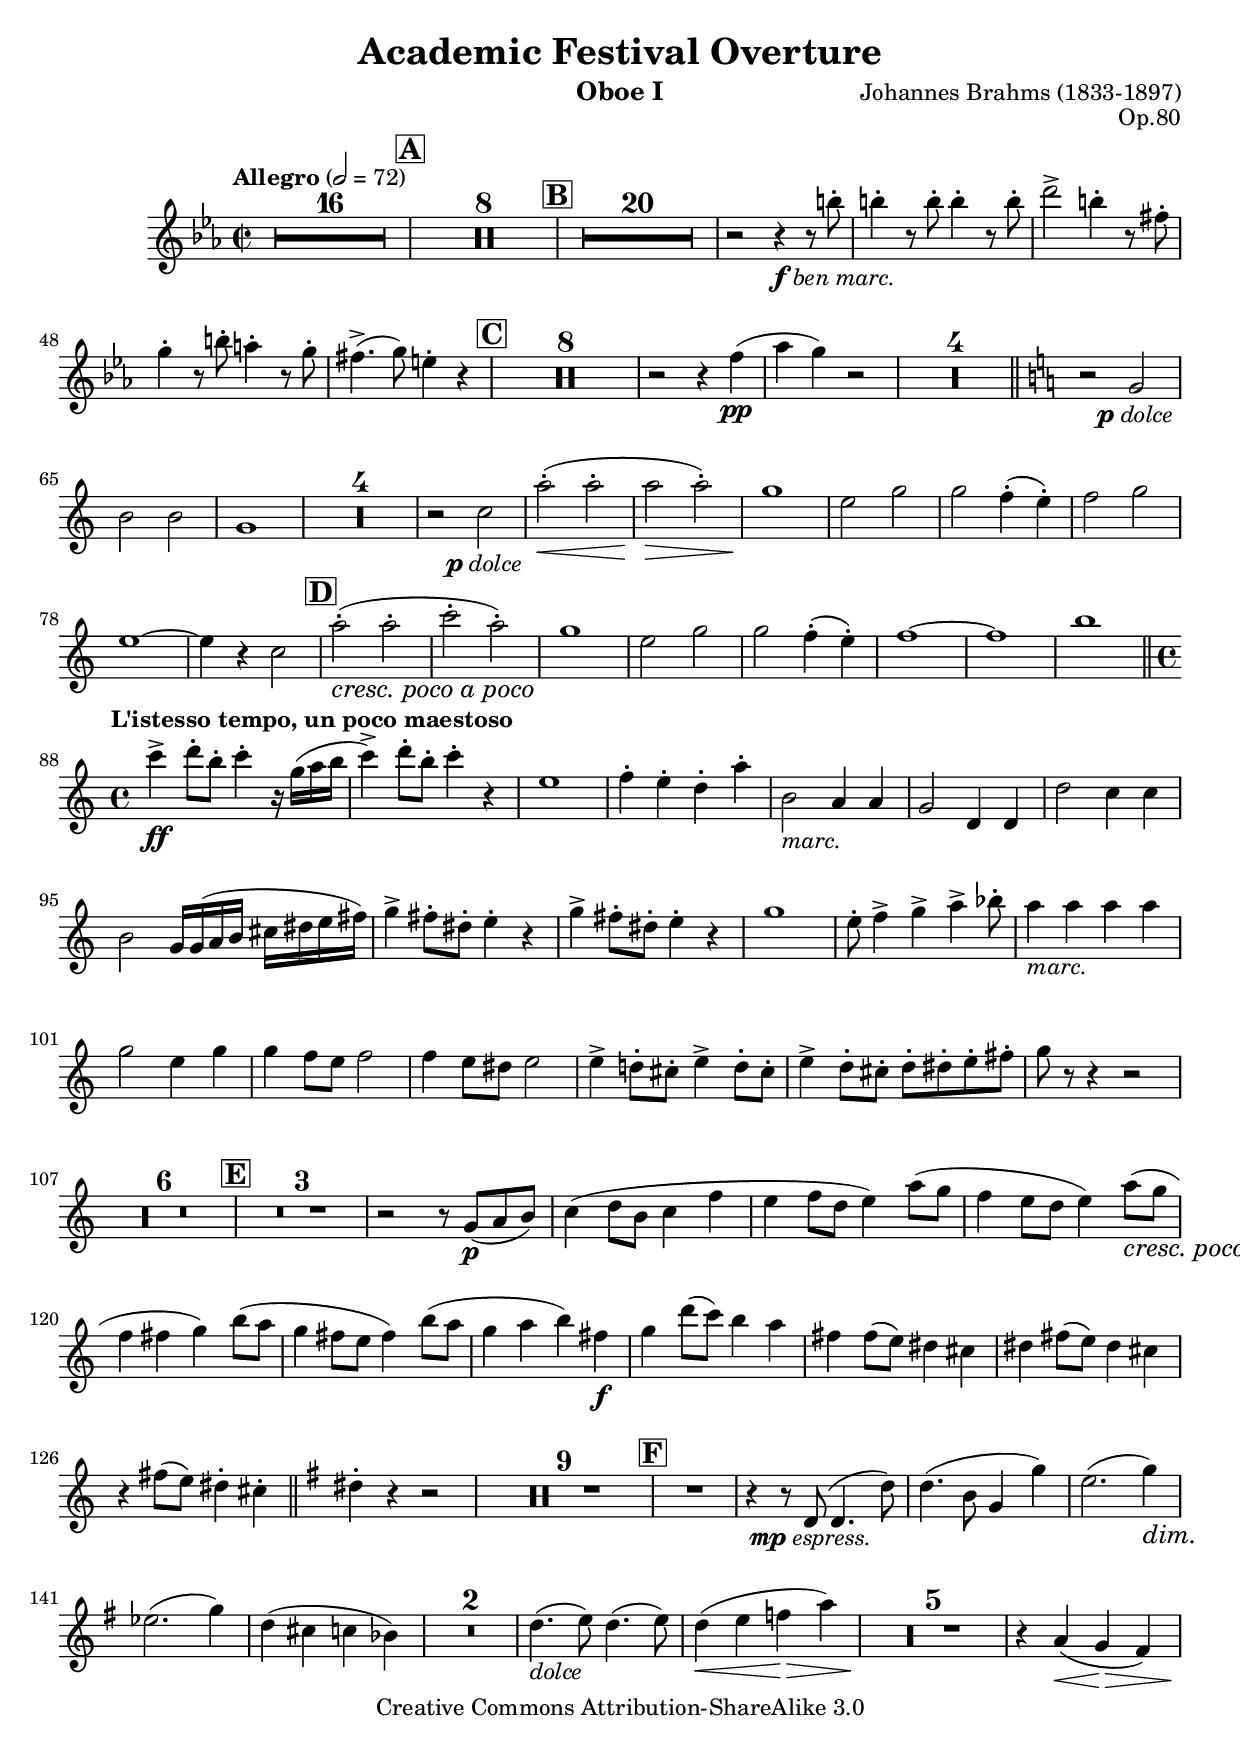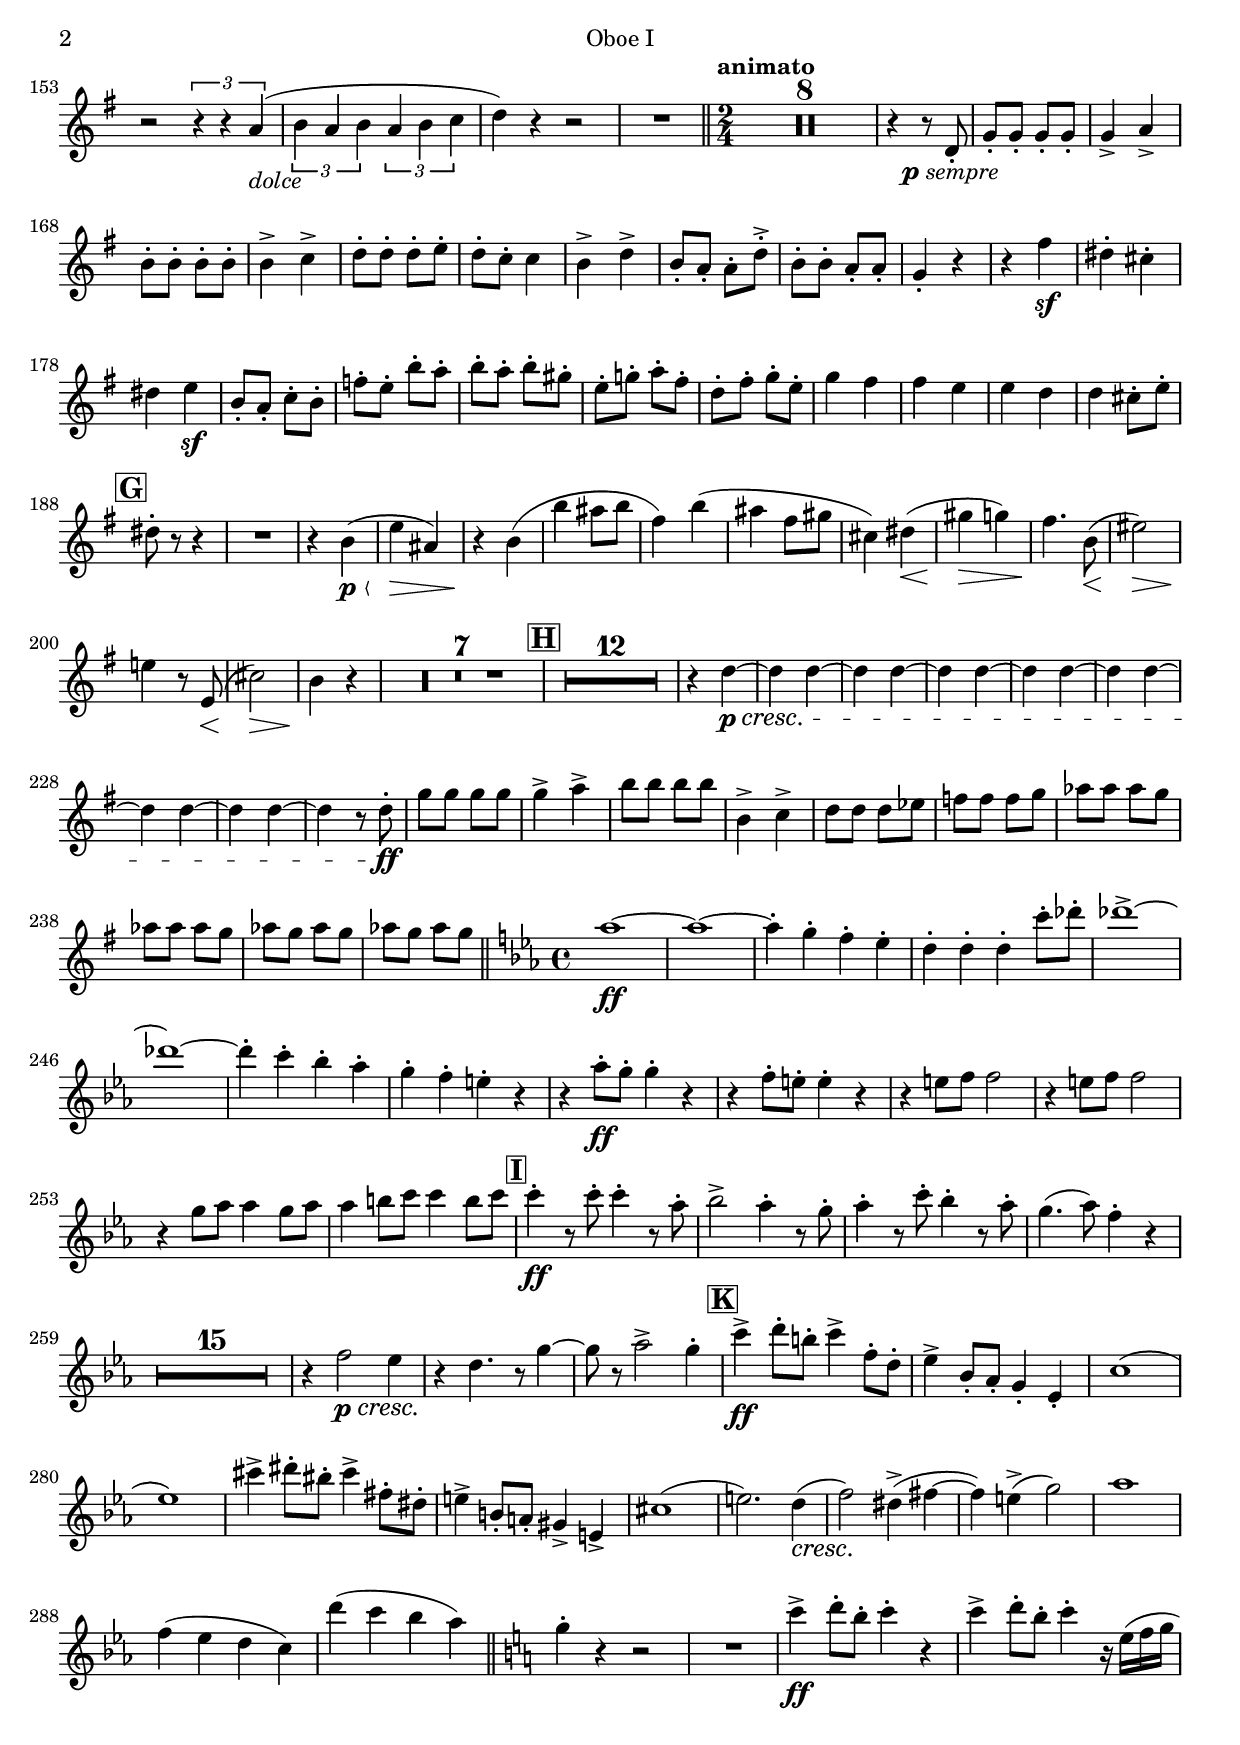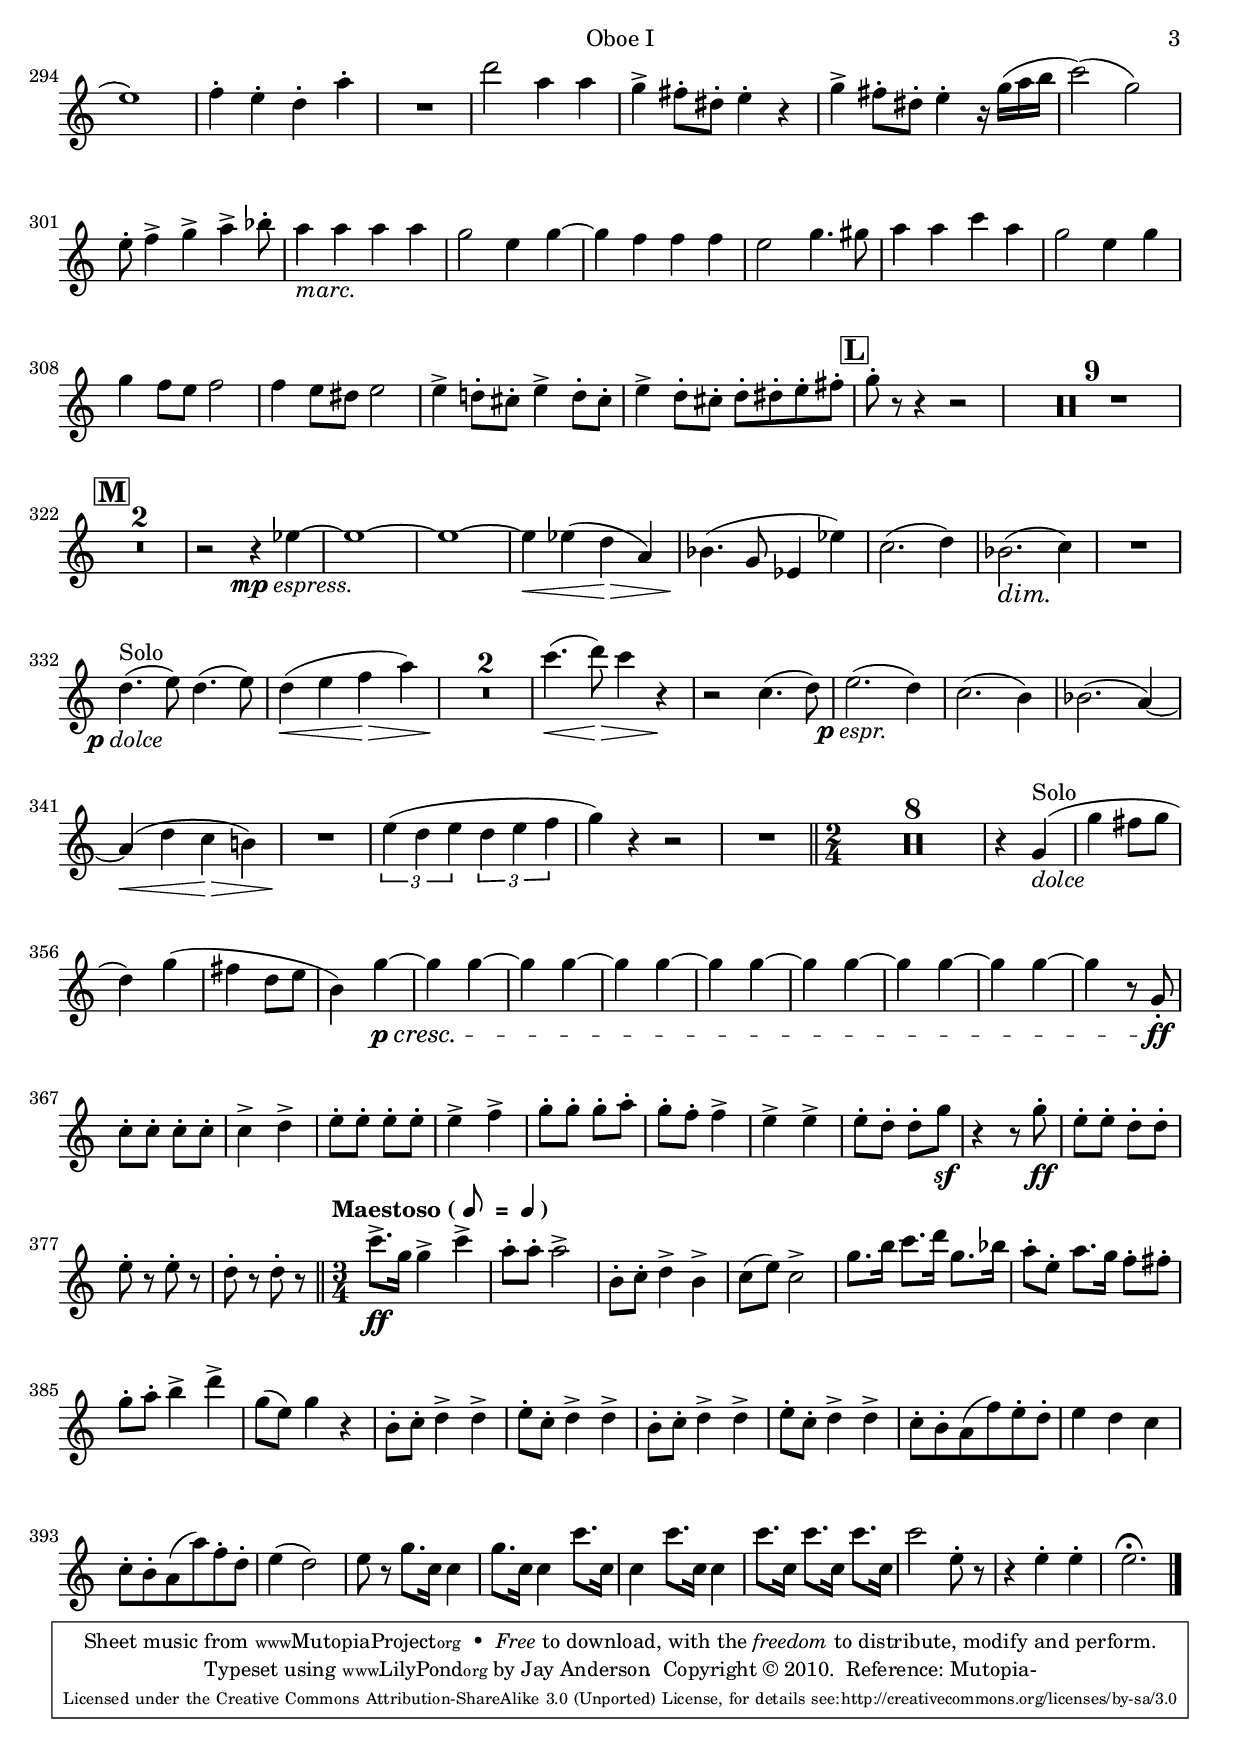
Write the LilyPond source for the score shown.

\version "2.13.15"

\include "oboe1.ily"
\include "defs.ily"

instrument = "Oboe I"

\include "header.ily"

\score
{
  \new Staff
  {
    << \removeWithTag #'score \oboeOne \outline >>
  }
}
